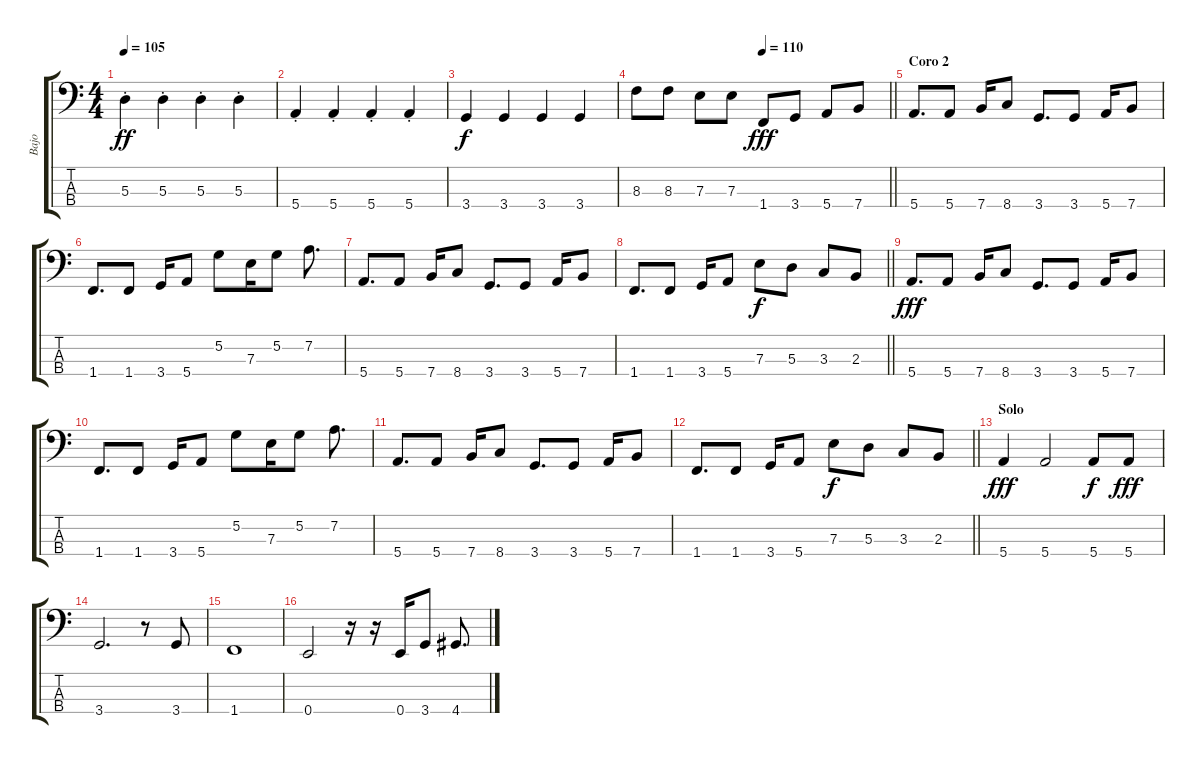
\track ("Bajo" "Bajo") {instrument electricbasspick}
\staff {score tabs}
\tuning (G2 D2 A1 E1) {hide}
\ts (4 4)
\tempo 105
\clef f4
\ks c
5.3{st}.4{dy ff} 5.3{st}.4 5.3{st}.4 5.3{st}.4 |
5.4{st}.4 5.4{st}.4 5.4{st}.4 5.4{st}.4 |
3.4.4{dy f} 3.4.4 3.4.4 3.4.4 |
\tempo (110 0.5)
\barLineRight lightlight
8.3.8 8.3.8 7.3.8 7.3.8 1.4.8{dy fff} 3.4.8 5.4.8 7.4.8 |
\section ("" "Coro 2")
5.4.8{d} 5.4.8 7.4.16 8.4.8 3.4.8{d} 3.4.8 5.4.16 7.4.8 |
1.4.8{d} 1.4.8 3.4.16 5.4.8 5.2.8 7.3.16 5.2.8 7.2.8{d} |
5.4.8{d} 5.4.8 7.4.16 8.4.8 3.4.8{d} 3.4.8 5.4.16 7.4.8 |
\barLineRight lightlight
1.4.8{d} 1.4.8 3.4.16 5.4.8 7.3.8{dy f} 5.3.8 3.3.8 2.3.8 |
5.4.8{d dy fff} 5.4.8 7.4.16 8.4.8 3.4.8{d} 3.4.8 5.4.16 7.4.8 |
1.4.8{d} 1.4.8 3.4.16 5.4.8 5.2.8 7.3.16 5.2.8 7.2.8{d} |
5.4.8{d} 5.4.8 7.4.16 8.4.8 3.4.8{d} 3.4.8 5.4.16 7.4.8 |
\barLineRight lightlight
1.4.8{d} 1.4.8 3.4.16 5.4.8 7.3.8{dy f} 5.3.8 3.3.8 2.3.8 |
\section ("" "Solo")
5.4.4{dy fff} 5.4.2 5.4.8{dy f} 5.4.8{dy fff} |
3.4.2{d} r.8 3.4.8 |
1.4.1 |
0.4.2 r.16 r.16 0.4.16 3.4.8 4.4.8{d}
